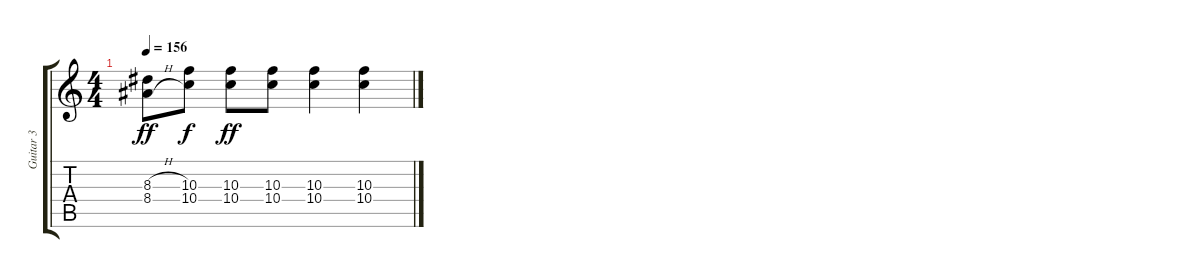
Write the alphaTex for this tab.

\track ("Guitar 3" "Guitar 3") {instrument electricguitarjazz}
\staff {score tabs}
\tuning (E4 B3 G3 D3 A2 D2) {hide}
\ts (4 4)
\tempo 156
\clef g2
\ks c
(8.3{h} 8.4{h}).8{dy ff} (10.3 10.4).8{dy f} (10.3 10.4).8{dy ff} (10.3 10.4).8 (10.3 10.4).4 (10.3 10.4).4
